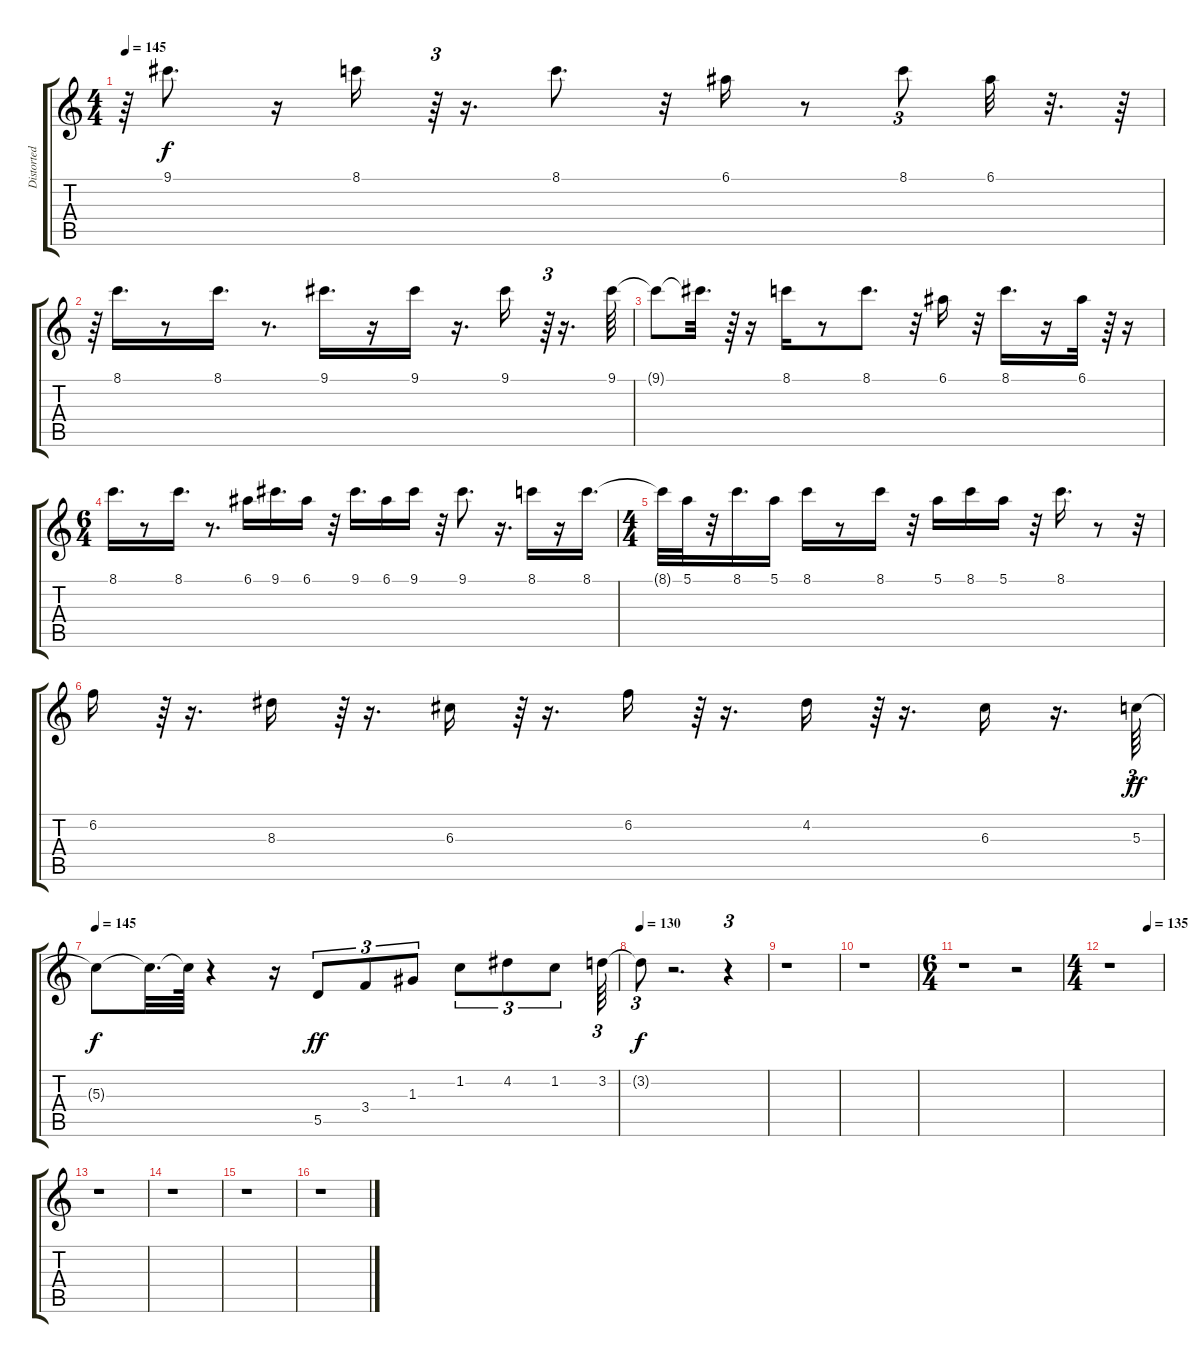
\track ("Distorted Guitar 1" "Distorted ") {instrument distortionguitar}
\staff {score tabs}
\tuning (E4 B3 G3 D3 A2 E2) {hide}
\ts (4 4)
\tempo 145
\clef g2
\ks c
r.64{dy f} 9.1.8{d} r.16 8.1.16 r.64{tu (3 2)} r.16{d} 8.1.8{d} r.32 6.1.16 r.8 8.1.8{tu (3 2)} 6.1.32 r.32{d} r.64 |
r.64 8.1.16{d} r.8 8.1.16{d} r.8{d} 9.1.16{d} r.16 9.1.16 r.16{d} 9.1.16 r.64{tu (3 2)} r.16{d} 9.1.64 |
9.1{t}.8 9.1{t}.32{d} r.64 r.16 8.1.16 r.8 8.1.8{d} r.32 6.1.16 r.32 8.1.16{d} r.16 6.1.32 r.64 r.16 |
\ts (6 4)
8.1.16{d} r.8 8.1.16{d} r.8{d} 6.1.16 9.1.16{d} 6.1.16 r.32 9.1.16{d} 6.1.16 9.1.16 r.32 9.1.8{d} r.16{d} 8.1.16 r.16 8.1.16{d} |
\ts (4 4)
8.1{t}.32 5.1.32 r.32 8.1.16{d} 5.1.16 8.1.16 r.8 8.1.16 r.32 5.1.16 8.1.16 5.1.16 r.32 8.1.16{d} r.8 r.32 |
6.2.16 r.64{tu (3 2)} r.16{d} 8.3.16 r.64{tu (3 2)} r.16{d} 6.3.16 r.64{tu (3 2)} r.16{d} 6.2.16 r.64{tu (3 2)} r.16{d} 4.2.16 r.64{tu (3 2)} r.16{d} 6.3.16 r.16{d} 5.3.64{tu (3 2) dy ff} |
\tempo 145
5.3{t}.8{dy f} 5.3{t}.32{d} 5.3{t}.64 r.4 r.16 5.5.8{tu (3 2) dy ff} 3.4.8{tu (3 2)} 1.3.8{tu (3 2)} 1.2.8{tu (3 2)} 4.2.8{tu (3 2)} 1.2.8{tu (3 2)} 3.2.64{tu (3 2)} |
\tempo 130
3.2{t}.8{tu (3 2) dy f} r.2{d} r.4{tu (3 2)} |
r.1 |
r.1 |
\ts (6 4)
r.1 r.2 |
\ts (4 4)
\tempo (135 0.71875)
r.1 |
r.1 |
r.1 |
r.1 |
r.1
